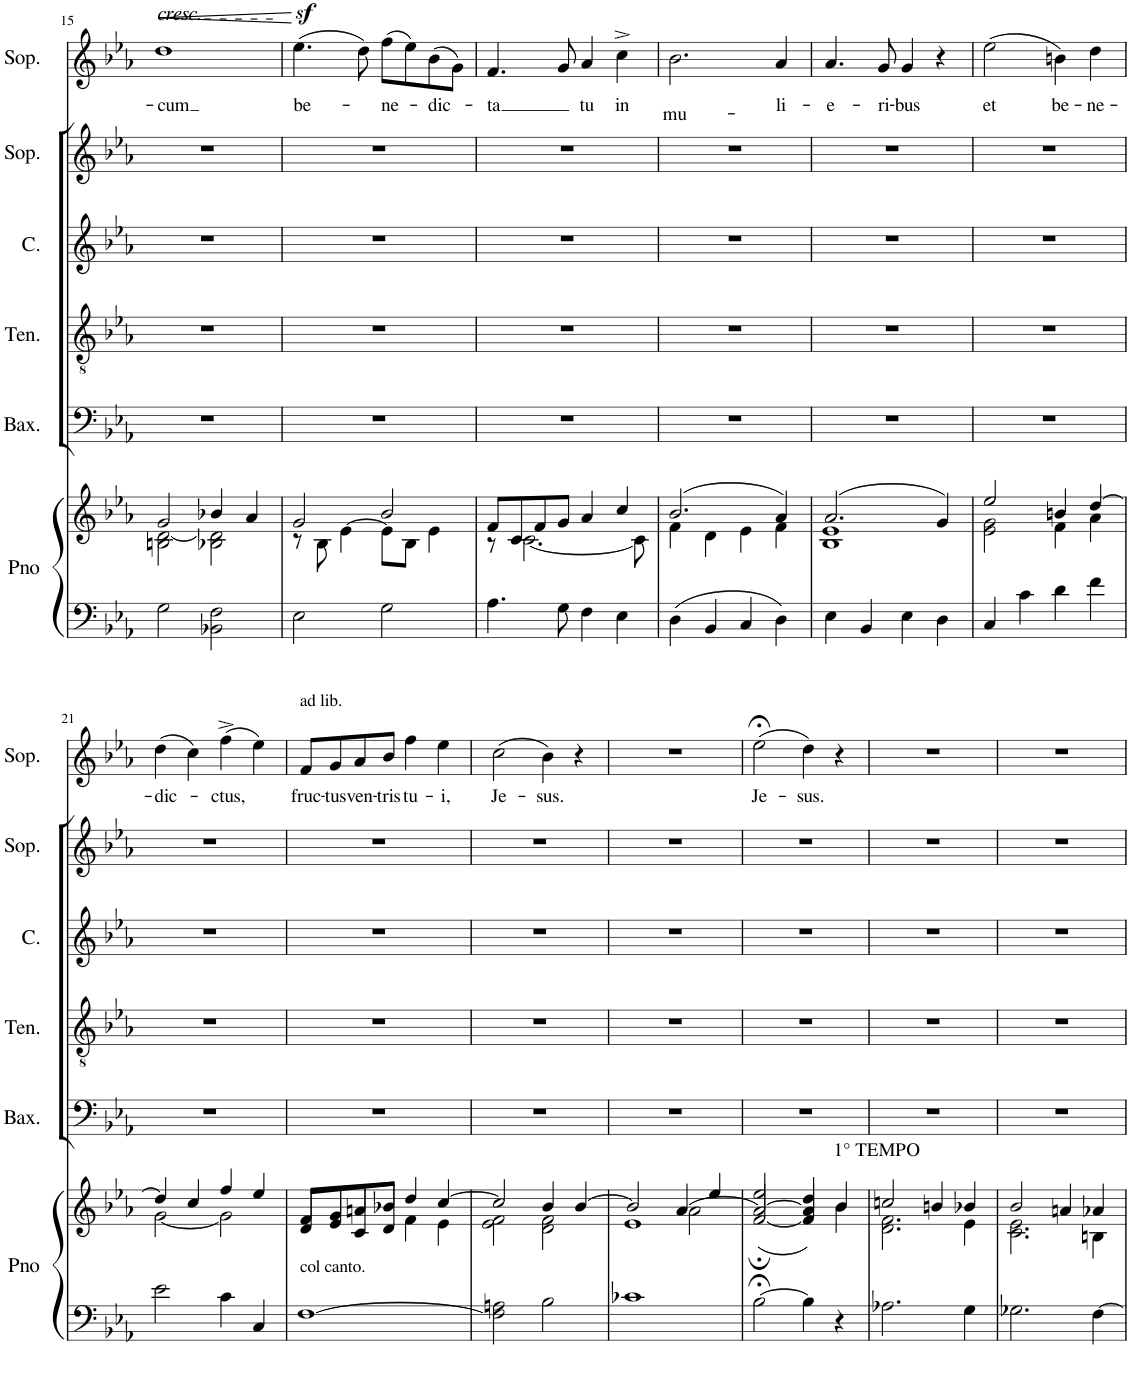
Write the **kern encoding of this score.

**kern	**kern	**kern	**kern	**kern	**kern	**kern	**text	**dynam
*part6	*part6	*part5	*part4	*part3	*part2	*part1	*part1	*part1
*staff7	*staff6	*staff5	*staff4	*staff3	*staff2	*staff1	*staff1	*staff1
*I"Piano	*	*I"Baixo	*I"Tenor	*I"Contralto	*I"Soprano	*I"Soprano	*	*
*I'Pno	*	*I'Bax.	*I'Ten.	*I'C.	*I'Sop.	*I'Sop.	*	*
!!LO:PB:g=z
*clefF4	*clefG2	*clefF4	*clefGv2	*clefG2	*clefG2	*clefG2	*	*
*k[b-e-a-]	*k[b-e-a-]	*k[b-e-a-]	*k[b-e-a-]	*k[b-e-a-]	*k[b-e-a-]	*k[b-e-a-]	*	*
*M4/4	*M4/4	*M4/4	*M4/4	*M4/4	*M4/4	*M4/4	*	*
*met(c)	*met(c)	*met(c)	*met(c)	*met(c)	*met(c)	*met(c)	*	*
=15	=15	=15	=15	=15	=15	=15	=15	=15
*	*^	*	*	*	*	*	*	*
!	!	!	!	!	!	!	!LO:TX:a:i:t=cresc.	!	!
!	!	!	!	!	!	!	!	!LO:LY:b	!LO:HP:b
2G\	2g/	2Bn\ [2d\	1r	1r	1r	1r	1dd	-cum	<
2BB-X\ 2F\	4b-X/	2B-X\ 2d\]	.	.	.	.	.	.	.
.	4a-/	.	.	.	.	.	.	.	.
*	*v	*v	*	*	*	*	*	*	*
.	.	.	.	.	.	.	.	[
=16	=16	=16	=16	=16	=16	=16	=16	=16
*	*^	*	*	*	*	*	*	*
!	!	!	!	!	!	!	!	!LO:LY:b	!
2E-\	2g/	8r	1r	1r	1r	1r	(4.ee-z>\	be-	.
.	.	8B-\	.	.	.	.	.	.	.
.	.	[>4e-\	.	.	.	.	.	.	.
.	.	.	.	.	.	.	8dd\)	.	.
!	!	!	!	!	!	!	!	!LO:LY:b	!
2G\	2b-/	8e-\L]	.	.	.	.	(8ff\L	-ne-	.
.	.	8B-\J	.	.	.	.	8ee-\)	.	.
!	!	!	!	!	!	!	!	!LO:LY:b	!
.	.	4e-\	.	.	.	.	(8b-\	-dic-	.
.	.	.	.	.	.	.	8g\J)	.	.
=17	=17	=17	=17	=17	=17	=17	=17	=17	=17
!	!	!	!	!	!	!	!	!LO:LY:b	!
4.A-\	8f/L	8r	1r	1r	1r	1r	4.f/	-ta	.
.	8c/	[2.c\	.	.	.	.	.	.	.
.	8f/	.	.	.	.	.	.	.	.
8G\	8g/J	.	.	.	.	.	8g/	.	.
!	!	!	!	!	!	!	!	!LO:LY:b	!
4F\	4a-/	.	.	.	.	.	4a-/	tu	.
!	!	!	!	!	!	!	!	!LO:LY:b	!
4E-\	4cc/	.	.	.	.	.	4cc^\	in	.
.	.	8c\]	.	.	.	.	.	.	.
=18	=18	=18	=18	=18	=18	=18	=18	=18	=18
!	!	!	!	!	!	!	!	!LO:LY:b	!
4D\	(2.b-/	4f\	1r	1r	1r	1r	2.b-\	mu-	.
4BB-/	.	4d\	.	.	.	.	.	.	.
4C/	.	4e-\	.	.	.	.	.	.	.
!	!	!	!	!	!	!	!	!LO:LY:b	!
4D\	4a-/)	4f\	.	.	.	.	4a-/	-li-	.
=19	=19	=19	=19	=19	=19	=19	=19	=19	=19
!	!	!	!	!	!	!	!	!LO:LY:b	!
4E-\	(2.a-/	1B- 1e-	1r	1r	1r	1r	4.a-/	-e-	.
4BB-/	.	.	.	.	.	.	.	.	.
!	!	!	!	!	!	!	!	!LO:LY:b	!
.	.	.	.	.	.	.	8g/	-ri-	.
!	!	!	!	!	!	!	!	!LO:LY:b	!
4E-\	.	.	.	.	.	.	4g/	-bus	.
4D\	4g/)	.	.	.	.	.	4r	.	.
=20	=20	=20	=20	=20	=20	=20	=20	=20	=20
!	!	!	!	!	!	!	!	!LO:LY:b	!
4C/	2ee-/	2e-\ 2g\	1r	1r	1r	1r	(2ee-\	et	.
4c\	.	.	.	.	.	.	.	.	.
!	!	!	!	!	!	!	!	!LO:LY:b	!
4d\	4bn/	4f\	.	.	.	.	4bn\)	be-	.
!	!	!	!	!	!	!	!	!LO:LY:b	!
4f\	[4dd/	4a-\	.	.	.	.	4dd\	-ne-	.
!!LO:LB:g=z
=21	=21	=21	=21	=21	=21	=21	=21	=21	=21
!	!	!	!	!	!	!	!	!LO:LY:b	!
2e-\	4dd/]	[2g\	1r	1r	1r	1r	(4dd\	-dic-	.
.	4cc/	.	.	.	.	.	4cc\)	.	.
!	!	!	!	!	!	!	!	!LO:LY:b	!
4c\	4ff/	2g\]	.	.	.	.	(4ff^\	-ctus,	.
4C/	4ee-/	.	.	.	.	.	4ee-\)	.	.
=22	=22	=22	=22	=22	=22	=22	=22	=22	=22
!	!	!	!	!	!	!	!LO:TX:a:t=ad lib.	!	!
!LO:TX:a:t=col canto.	!	!	!	!	!	!	!	!	!
!	!	!	!	!	!	!	!	!LO:LY:b	!
[1F	8f/L	8d/L	1r	1r	1r	1r	8f/L	fruc-	.
!	!	!	!	!	!	!	!	!LO:LY:b	!
.	8g/	8e-/	.	.	.	.	8g/	-tus	.
!	!	!	!	!	!	!	!	!LO:LY:b	!
.	8an/	8c/	.	.	.	.	8a-/	ven-	.
!	!	!	!	!	!	!	!	!LO:LY:b	!
.	8b-X/J	8d/J	.	.	.	.	8b-/J	-tris	.
!	!	!	!	!	!	!	!	!LO:LY:b	!
.	4dd/	4f\	.	.	.	.	4ff\	tu-	.
!	!	!	!	!	!	!	!	!LO:LY:b	!
.	[4cc/	4e-\	.	.	.	.	4ee-\	-i,	.
=23	=23	=23	=23	=23	=23	=23	=23	=23	=23
!	!	!	!	!	!	!	!	!LO:LY:b	!
2F\] 2An\	2cc/]	2e-\ 2f\	1r	1r	1r	1r	(2cc\	Je-	.
!	!	!	!	!	!	!	!	!LO:LY:b	!
2B-\	4b-/	2d\ 2f\	.	.	.	.	4b-\)	-sus.	.
.	[4b-/	.	.	.	.	.	4r	.	.
=24	=24	=24	=24	=24	=24	=24	=24	=24	=24
*	*	*^	*	*	*	*	*	*	*
1c-X	2b-/]	1e-	2ryy	1r	1r	1r	1r	1r	.	.
.	[4a-/	.	2a-\	.	.	.	.	.	.	.
.	4ee-/	.	.	.	.	.	.	.	.	.
*	*	*v	*v	*	*	*	*	*	*	*
=25	=25	=25	=25	=25	=25	=25	=25	=25	=25
!	!	!	!	!	!	!	!	!LO:LY:b	!
[2B-;<\	2a-/_	([<2f/; 2ee-/;	1r	1r	1r	1r	(2ee-;<\	Je-	.
!	!	!	!	!	!	!	!	!LO:LY:b	!
4B-\]	4a-/]	4f/] 4dd/)	.	.	.	.	4dd\)	-sus.	.
!	!LO:TX:a:t=1° TEMPO	!	!	!	!	!	!	!	!
4r	4b-/	4b-\	.	.	.	.	4r	.	.
=26	=26	=26	=26	=26	=26	=26	=26	=26	=26
2.A-X\	2ccn/	2.d\ 2.f\	1r	1r	1r	1r	1r	.	.
.	4bn/	.	.	.	.	.	.	.	.
4G\	4b-X/	4e-\	.	.	.	.	.	.	.
=27	=27	=27	=27	=27	=27	=27	=27	=27	=27
2.G-X\	2b-/	2.c\ 2.e-\	1r	1r	1r	1r	1r	.	.
.	4an/	.	.	.	.	.	.	.	.
[4F\	4a-X/	4Bn\	.	.	.	.	.	.	.
*	*v	*v	*	*	*	*	*	*	*
=	=	=	=	=	=	=	=	=
*-	*-	*-	*-	*-	*-	*-	*-	*-
